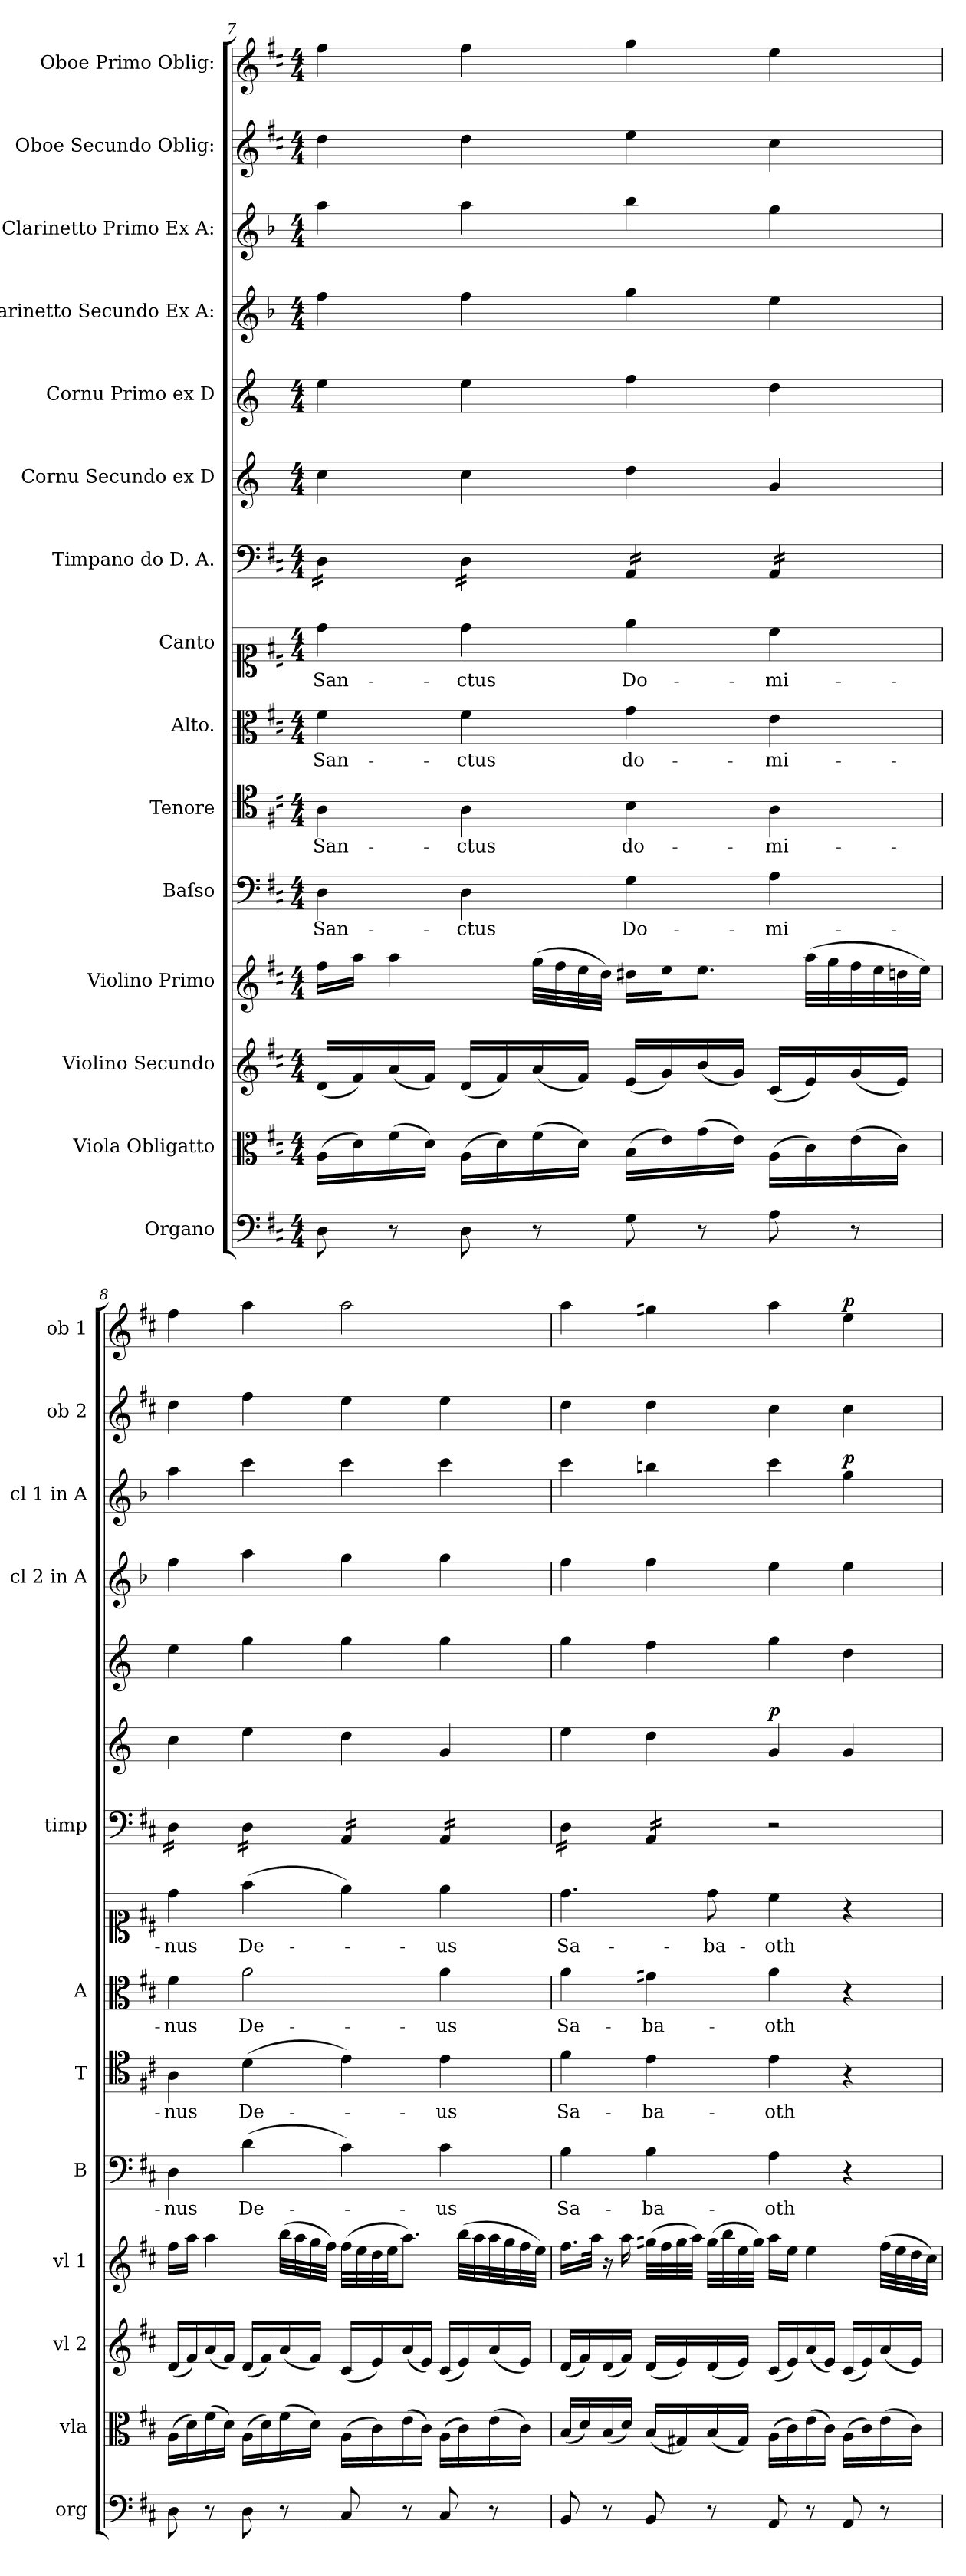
**kern	**kern	**kern	**kern	**kern	**text	**kern	**text	**kern	**text	**kern	**text	**kern	**kern	**dynam	**kern	**dynam	**kern	**dynam	**kern	**dynam	**kern	**kern	**dynam
*part15	*part14	*part13	*part12	*part11	*part11	*part10	*part10	*part9	*part9	*part8	*part8	*part7	*part6	*part6	*part5	*part5	*part4	*part4	*part3	*part3	*part2	*part1	*part1
*staff15	*staff14	*staff13	*staff12	*staff11	*staff11	*staff10	*staff10	*staff9	*staff9	*staff8	*staff8	*staff7	*staff6	*staff6	*staff5	*staff5	*staff4	*staff4	*staff3	*staff3	*staff2	*staff1	*staff1
*I"Organo	*I"Viola Obligatto	*I"Violino Secundo	*I"Violino Primo	*I"Baſso	*	*I"Tenore	*	*I"Alto.	*	*I"Canto	*	*I"Timpano do D. A.	*I"Cornu Secundo ex D	*	*I"Cornu Primo ex D	*	*I"Clarinetto Secundo Ex A:	*	*I"Clarinetto Primo Ex A:	*	*I"Oboe Secundo Oblig:	*I"Oboe Primo Oblig:	*
*I'org	*I'vla	*I'vl 2	*I'vl 1	*I'B	*	*I'T	*	*I'A	*	*	*	*I'timp	*	*	*	*	*I'cl 2 in A	*	*I'cl 1 in A	*	*I'ob 2	*I'ob 1	*
*clefF4	*clefC3	*clefG2	*clefG2	*clefF4	*	*clefC4	*	*clefC3	*	*clefC1	*	*clefF4	*clefG2	*	*clefG2	*	*clefG2	*	*clefG2	*	*clefG2	*clefG2	*
*	*	*	*	*	*	*	*	*	*	*	*	*	*ITrd6c10	*	*ITrd6c10	*	*ITrd2c3	*	*ITrd2c3	*	*	*	*
*k[f#c#]	*k[f#c#]	*k[f#c#]	*k[f#c#]	*k[f#c#]	*	*k[f#c#]	*	*k[f#c#]	*	*k[f#c#]	*	*k[f#c#]	*k[f#c#]	*	*k[f#c#]	*	*k[f#c#]	*	*k[f#c#]	*	*k[f#c#]	*k[f#c#]	*
*D:	*D:	*D:	*D:	*D:	*	*D:	*	*D:	*	*D:	*	*D:	*D:	*	*D:	*	*D:	*	*D:	*	*D:	*D:	*
*M4/4	*M4/4	*M4/4	*M4/4	*M4/4	*	*M4/4	*	*M4/4	*	*M4/4	*	*M4/4	*M4/4	*	*M4/4	*	*M4/4	*	*M4/4	*	*M4/4	*M4/4	*
=7	=7	=7	=7	=7	=7	=7	=7	=7	=7	=7	=7	=7	=7	=7	=7	=7	=7	=7	=7	=7	=7	=7	=7
*	*	*	*	*	*	*	*	*	*	*	*	*tremolo	*	*	*	*	*	*	*	*	*	*	*
8D\	(16A\LL	(16d/LL	16ff#\LL	4D\	San-	4A\	San-	4f#\	San-	4dd\	San-	16D\LL	4d\	.	4f#\	.	4dd\	.	4ff#\	.	4dd\	4ff#\	.
.	16d\)	16f#/)	16aa\JJ	.	.	.	.	.	.	.	.	16D\	.	.	.	.	.	.	.	.	.	.	.
8r	(16f#\	(16a/	4aa\	.	.	.	.	.	.	.	.	16D\	.	.	.	.	.	.	.	.	.	.	.
.	16d\JJ)	16f#/JJ)	.	.	.	.	.	.	.	.	.	16D\JJ	.	.	.	.	.	.	.	.	.	.	.
8D\	(16A\LL	(16d/LL	.	4D\	-ctus	4A\	-ctus	4f#\	-ctus	4dd\	-ctus	16D\LL	4d\	.	4f#\	.	4dd\	.	4ff#\	.	4dd\	4ff#\	.
.	16d\)	16f#/)	.	.	.	.	.	.	.	.	.	16D\	.	.	.	.	.	.	.	.	.	.	.
8r	(16f#\	(16a/	(32gg\LLL	.	.	.	.	.	.	.	.	16D\	.	.	.	.	.	.	.	.	.	.	.
.	.	.	32ff#\	.	.	.	.	.	.	.	.	.	.	.	.	.	.	.	.	.	.	.	.
.	16d\JJ)	16f#/JJ)	32ee\	.	.	.	.	.	.	.	.	16D\JJ	.	.	.	.	.	.	.	.	.	.	.
.	.	.	32dd\JJJ)	.	.	.	.	.	.	.	.	.	.	.	.	.	.	.	.	.	.	.	.
8G\	(16B\LL	(16e/LL	16dd#X\LL	4G\	Do-	4B\	do-	4g\	do-	4ee\	Do-	16AA/LL	4e\	.	4g\	.	4ee\	.	4gg\	.	4ee\	4gg\	.
.	16e\)	16g/)	16ee\J	.	.	.	.	.	.	.	.	16AA/	.	.	.	.	.	.	.	.	.	.	.
8r	(16g\	(16b/	8.ee\J	.	.	.	.	.	.	.	.	16AA/	.	.	.	.	.	.	.	.	.	.	.
.	16e\JJ)	16g/JJ)	.	.	.	.	.	.	.	.	.	16AA/JJ	.	.	.	.	.	.	.	.	.	.	.
8A\	(16A\LL	(16c#/LL	.	4A\	-mi-	4A\	-mi-	4e\	-mi-	4cc#\	-mi-	16AA/LL	4A/	.	4e\	.	4cc#\	.	4ee\	.	4cc#\	4ee\	.
.	16c#\)	16e/)	(32aa\LLL	.	.	.	.	.	.	.	.	16AA/	.	.	.	.	.	.	.	.	.	.	.
.	.	.	32gg\	.	.	.	.	.	.	.	.	.	.	.	.	.	.	.	.	.	.	.	.
8r	(16e\	(16g/	32ff#\	.	.	.	.	.	.	.	.	16AA/	.	.	.	.	.	.	.	.	.	.	.
.	.	.	32ee\	.	.	.	.	.	.	.	.	.	.	.	.	.	.	.	.	.	.	.	.
.	16c#\JJ)	16e/JJ)	32ddn\	.	.	.	.	.	.	.	.	16AA/JJ	.	.	.	.	.	.	.	.	.	.	.
.	.	.	32ee\JJJ)	.	.	.	.	.	.	.	.	.	.	.	.	.	.	.	.	.	.	.	.
=8	=8	=8	=8	=8	=8	=8	=8	=8	=8	=8	=8	=8	=8	=8	=8	=8	=8	=8	=8	=8	=8	=8	=8
8D\	(16A\LL	(16d/LL	16ff#\LL	4D\	-nus	4A\	-nus	4f#\	-nus	4dd\	-nus	16D\LL	4d\	.	4f#\	.	4dd\	.	4ff#\	.	4dd\	4ff#\	.
.	16d\)	16f#/)	16aa\JJ	.	.	.	.	.	.	.	.	16D\	.	.	.	.	.	.	.	.	.	.	.
8r	(16f#\	(16a/	4aa\	.	.	.	.	.	.	.	.	16D\	.	.	.	.	.	.	.	.	.	.	.
.	16d\JJ)	16f#/JJ)	.	.	.	.	.	.	.	.	.	16D\JJ	.	.	.	.	.	.	.	.	.	.	.
8D\	(16A\LL	(16d/LL	.	(4d\	De-	(4d\	De-	2a\	De-	(4ff#\	De-	16D\LL	4f#\	.	4a\	.	4ff#\	.	4aa\	.	4ff#\	4aa\	.
.	16d\)	16f#/)	.	.	.	.	.	.	.	.	.	16D\	.	.	.	.	.	.	.	.	.	.	.
8r	(16f#\	(16a/	(32bb\LLL	.	.	.	.	.	.	.	.	16D\	.	.	.	.	.	.	.	.	.	.	.
.	.	.	32aa\	.	.	.	.	.	.	.	.	.	.	.	.	.	.	.	.	.	.	.	.
.	16d\JJ)	16f#/JJ)	32gg\	.	.	.	.	.	.	.	.	16D\JJ	.	.	.	.	.	.	.	.	.	.	.
.	.	.	32ff#\JJJ)	.	.	.	.	.	.	.	.	.	.	.	.	.	.	.	.	.	.	.	.
8C#/	(16A\LL	(16c#/LL	(32ff#\LLL	4c#\)	.	4e\)	.	.	.	4ee\)	.	16AA/LL	4e\	.	4a\	.	4ee\	.	4aa\	.	4ee\	2aa\	.
.	.	.	32ee\	.	.	.	.	.	.	.	.	.	.	.	.	.	.	.	.	.	.	.	.
.	16c#\)	16e/)	32dd\	.	.	.	.	.	.	.	.	16AA/	.	.	.	.	.	.	.	.	.	.	.
.	.	.	32ee\JJ	.	.	.	.	.	.	.	.	.	.	.	.	.	.	.	.	.	.	.	.
8r	(16e\	(16a/	8.aa\J)	.	.	.	.	.	.	.	.	16AA/	.	.	.	.	.	.	.	.	.	.	.
.	16c#\JJ)	16e/JJ)	.	.	.	.	.	.	.	.	.	16AA/JJ	.	.	.	.	.	.	.	.	.	.	.
8C#/	(16A\LL	(16c#/LL	.	4c#\	-us	4e\	-us	4a\	-us	4ee\	-us	16AA/LL	4A/	.	4a\	.	4ee\	.	4aa\	.	4ee\	.	.
.	16c#\)	16e/)	(32bb\LLL	.	.	.	.	.	.	.	.	16AA/	.	.	.	.	.	.	.	.	.	.	.
.	.	.	32aa\	.	.	.	.	.	.	.	.	.	.	.	.	.	.	.	.	.	.	.	.
8r	(16e\	(16a/	32aa\	.	.	.	.	.	.	.	.	16AA/	.	.	.	.	.	.	.	.	.	.	.
.	.	.	32gg\	.	.	.	.	.	.	.	.	.	.	.	.	.	.	.	.	.	.	.	.
.	16c#\JJ)	16e/JJ)	32ff#\	.	.	.	.	.	.	.	.	16AA/JJ	.	.	.	.	.	.	.	.	.	.	.
.	.	.	32ee\JJJ)	.	.	.	.	.	.	.	.	.	.	.	.	.	.	.	.	.	.	.	.
=9	=9	=9	=9	=9	=9	=9	=9	=9	=9	=9	=9	=9	=9	=9	=9	=9	=9	=9	=9	=9	=9	=9	=9
8BB/	(16B/LL	(16d/LL	16.ff#\LL	4B\	Sa-	4f#\	Sa-	4a\	Sa-	4.dd\	Sa-	16D\LL	4f#\	.	4a\	.	4dd\	.	4aa\	.	4dd\	4aa\	.
.	16d/)	16f#/)	.	.	.	.	.	.	.	.	.	16D\	.	.	.	.	.	.	.	.	.	.	.
.	.	.	32aa\JJk	.	.	.	.	.	.	.	.	.	.	.	.	.	.	.	.	.	.	.	.
8r	(16B/	(16d/	16r	.	.	.	.	.	.	.	.	16D\	.	.	.	.	.	.	.	.	.	.	.
.	16d/JJ)	16f#/JJ)	16aa\	.	.	.	.	.	.	.	.	16D\JJ	.	.	.	.	.	.	.	.	.	.	.
8BB/	(16B/LL	(16d/LL	(32gg#X\LLL	4B\	-ba-	4e\	-ba-	4g#X\	-ba-	.	.	16AA/LL	4e\	.	4g\	.	4dd\	.	4gg#X\	.	4dd\	4gg#X\	.
.	.	.	32ff#\	.	.	.	.	.	.	.	.	.	.	.	.	.	.	.	.	.	.	.	.
.	16G#X/)	16e/)	32gg#\	.	.	.	.	.	.	.	.	16AA/	.	.	.	.	.	.	.	.	.	.	.
.	.	.	32aa\JJJ)	.	.	.	.	.	.	.	.	.	.	.	.	.	.	.	.	.	.	.	.
8r	(16B/	(16d/	(32gg#\LLL	.	.	.	.	.	.	8dd\	-ba-	16AA/	.	.	.	.	.	.	.	.	.	.	.
.	.	.	32bb\	.	.	.	.	.	.	.	.	.	.	.	.	.	.	.	.	.	.	.	.
.	16G#/JJ)	16e/JJ)	32ee\	.	.	.	.	.	.	.	.	16AA/JJ	.	.	.	.	.	.	.	.	.	.	.
*	*	*	*	*	*	*	*	*	*	*	*	*Xtremolo	*	*	*	*	*	*	*	*	*	*	*
.	.	.	32gg#\JJJ)	.	.	.	.	.	.	.	.	.	.	.	.	.	.	.	.	.	.	.	.
!	!	!	!	!	!	!	!	!	!	!	!	!	!	!LO:DY:a	!	!	!	!LO:DY:a:rj	!	!	!	!	!
8AA/	(16A\LL	(16c#/LL	16aa\LL	4A\	-oth	4e\	-oth	4a\	-oth	4cc#\	-oth	2r	4A/	p	4a\	.	4cc#\	p&colon;	4aa\	.	4cc#\	4aa\	.
.	16c#\)	16e/)	16ee\JJ	.	.	.	.	.	.	.	.	.	.	.	.	.	.	.	.	.	.	.	.
8r	(16e\	(16a/	4ee\	.	.	.	.	.	.	.	.	.	.	.	.	.	.	.	.	.	.	.	.
.	16c#\JJ)	16e/JJ)	.	.	.	.	.	.	.	.	.	.	.	.	.	.	.	.	.	.	.	.	.
!	!	!	!	!	!	!	!	!	!	!	!	!	!	!	!	!LO:DY:a	!	!	!	!LO:DY:a	!	!	!LO:DY:a
8AA/	(16A\LL	(16c#/LL	.	4r	.	4r	.	4r	.	4r	.	.	4A/	.	4e\	p&colon;	4cc#\	.	4ee\	p	4cc#\	4ee\	p
.	16c#\)	16e/)	.	.	.	.	.	.	.	.	.	.	.	.	.	.	.	.	.	.	.	.	.
8r	(16e\	(16a/	(32ff#\LLL	.	.	.	.	.	.	.	.	.	.	.	.	.	.	.	.	.	.	.	.
.	.	.	32ee\	.	.	.	.	.	.	.	.	.	.	.	.	.	.	.	.	.	.	.	.
.	16c#\JJ)	16e/JJ)	32dd\	.	.	.	.	.	.	.	.	.	.	.	.	.	.	.	.	.	.	.	.
.	.	.	32cc#\JJJ)	.	.	.	.	.	.	.	.	.	.	.	.	.	.	.	.	.	.	.	.
=	=	=	=	=	=	=	=	=	=	=	=	=	=	=	=	=	=	=	=	=	=	=	=
*-	*-	*-	*-	*-	*-	*-	*-	*-	*-	*-	*-	*-	*-	*-	*-	*-	*-	*-	*-	*-	*-	*-	*-
